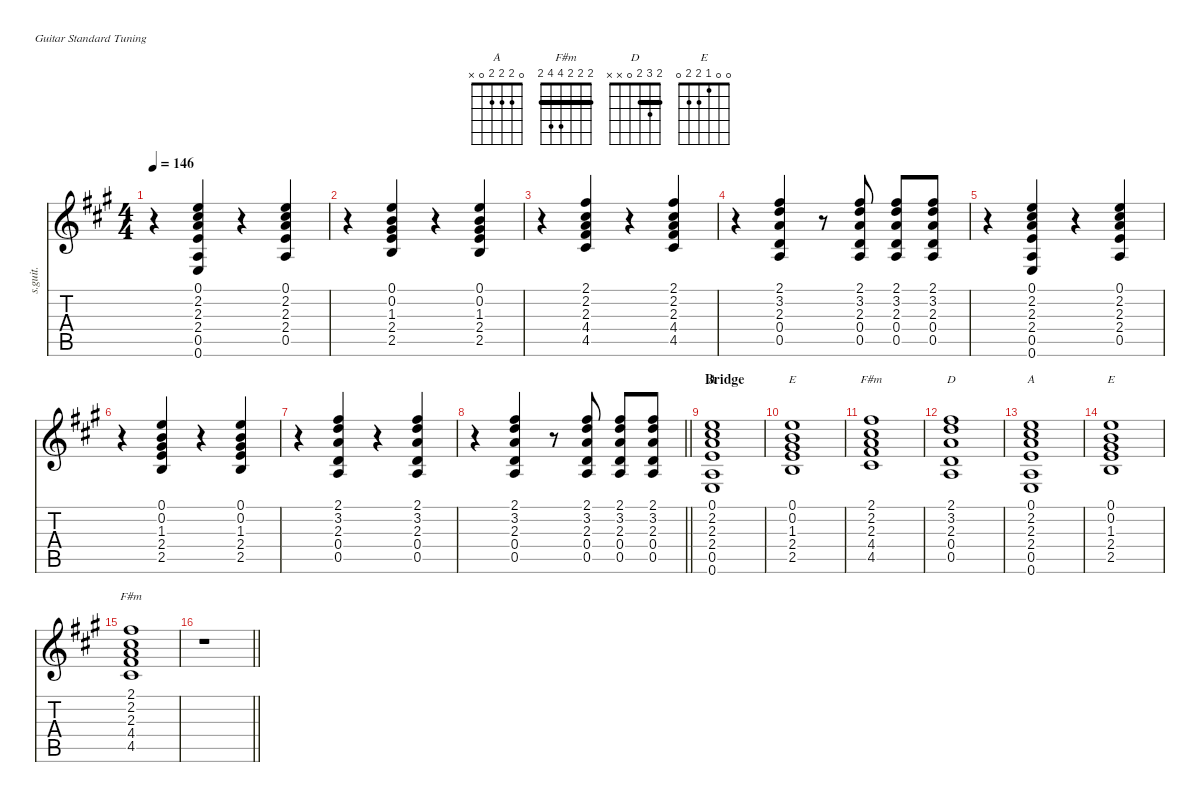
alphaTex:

\defaultSystemsLayout 4
\hideDynamics
\bracketExtendMode nobrackets
\otherSystemsTrackNameOrientation horizontal
\track ("Guitar" "s.guit.") {defaultSystemsLayout 8 instrument acousticguitarsteel}
\staff {score tabs}
\tuning (E4 B3 G3 D3 A2 E2)
\chord ("A" 0 2 2 2 0 x) {showfingering false}
\chord ("F#m" 2 2 2 4 4 2) {showfingering false barre (2 2 2)}
\chord ("D" 2 3 2 0 x x) {showfingering false barre 2}
\chord ("E" 0 0 1 2 2 0) {showfingering false}
\ts (4 4)
\tempo 146
\clef g2
\ks a
r.4{dy f beam Down} (0.1{acc forcenatural} 2.2{acc #} 2.3{acc forcenatural} 2.4{acc forcenatural} 0.5{acc forcenatural} 0.6{acc forcenatural}).4{beam Up} r.4{beam Up} (0.1{acc forcenatural} 2.2{acc #} 2.3{acc forcenatural} 2.4{acc forcenatural} 0.5{acc forcenatural}).4{beam Up} |
r.4{beam Down} (0.1{acc forcenatural} 0.2{acc forcenatural} 1.3{acc #} 2.4{acc forcenatural} 2.5{acc forcenatural}).4{beam Up} r.4{beam Up} (0.1{acc forcenatural} 0.2{acc forcenatural} 1.3{acc #} 2.4{acc forcenatural} 2.5{acc forcenatural}).4{beam Up} |
r.4{beam Down} (2.1{acc #} 2.2{acc #} 2.3{acc forcenatural} 4.4{acc #} 4.5{acc #}).4{beam Up} r.4{beam Up} (2.1{acc #} 2.2{acc #} 2.3{acc forcenatural} 4.4{acc #} 4.5{acc #}).4{beam Up} |
r.4{beam Down} (2.1{acc #} 3.2{acc forcenatural} 2.3{acc forcenatural} 0.4{acc forcenatural} 0.5{acc forcenatural}).4{beam Up} r.8{beam Up} (2.1{acc #} 3.2{acc forcenatural} 2.3{acc forcenatural} 0.4{acc forcenatural} 0.5{acc forcenatural}).8{beam Up} (2.1{acc #} 3.2{acc forcenatural} 2.3{acc forcenatural} 0.4{acc forcenatural} 0.5{acc forcenatural}).8{beam Up} (2.1{acc #} 3.2{acc forcenatural} 2.3{acc forcenatural} 0.4{acc forcenatural} 0.5{acc forcenatural}).8{beam Up} |
r.4{beam Down} (0.1{acc forcenatural} 2.2{acc #} 2.3{acc forcenatural} 2.4{acc forcenatural} 0.5{acc forcenatural} 0.6{acc forcenatural}).4{beam Up} r.4{beam Up} (0.1{acc forcenatural} 2.2{acc #} 2.3{acc forcenatural} 2.4{acc forcenatural} 0.5{acc forcenatural}).4{beam Up} |
r.4{beam Down} (0.1{acc forcenatural} 0.2{acc forcenatural} 1.3{acc #} 2.4{acc forcenatural} 2.5{acc forcenatural}).4{beam Up} r.4{beam Up} (0.1{acc forcenatural} 0.2{acc forcenatural} 1.3{acc #} 2.4{acc forcenatural} 2.5{acc forcenatural}).4{beam Up} |
r.4{beam Down} (2.1{acc #} 3.2{acc forcenatural} 2.3{acc forcenatural} 0.4{acc forcenatural} 0.5{acc forcenatural}).4{beam Up} r.4{beam Up} (2.1{acc #} 3.2{acc forcenatural} 2.3{acc forcenatural} 0.4{acc forcenatural} 0.5{acc forcenatural}).4{beam Up} |
\barLineRight lightlight
r.4{beam Down} (2.1{acc #} 3.2{acc forcenatural} 2.3{acc forcenatural} 0.4{acc forcenatural} 0.5{acc forcenatural}).4{beam Up} r.8{beam Up} (2.1{acc #} 3.2{acc forcenatural} 2.3{acc forcenatural} 0.4{acc forcenatural} 0.5{acc forcenatural}).8{beam Up} (2.1{acc #} 3.2{acc forcenatural} 2.3{acc forcenatural} 0.4{acc forcenatural} 0.5{acc forcenatural}).8{beam Up} (2.1{acc #} 3.2{acc forcenatural} 2.3{acc forcenatural} 0.4{acc forcenatural} 0.5{acc forcenatural}).8{beam Up} |
\section ("" "Bridge")
(0.1{acc forcenatural} 2.2{acc #} 2.3{acc forcenatural} 2.4{acc forcenatural} 0.5{acc forcenatural} 0.6{acc forcenatural}).1{ch "A" beam Up} |
(0.1{acc forcenatural} 0.2{acc forcenatural} 1.3{acc #} 2.4{acc forcenatural} 2.5{acc forcenatural}).1{ch "E" beam Up} |
(2.1{acc #} 2.2{acc #} 2.3{acc forcenatural} 4.4{acc #} 4.5{acc #}).1{ch "F#m" beam Up} |
(2.1{acc #} 3.2{acc forcenatural} 2.3{acc forcenatural} 0.4{acc forcenatural} 0.5{acc forcenatural}).1{ch "D" beam Up} |
(0.1{acc forcenatural} 2.2{acc #} 2.3{acc forcenatural} 2.4{acc forcenatural} 0.5{acc forcenatural} 0.6{acc forcenatural}).1{ch "A" beam Up} |
(0.1{acc forcenatural} 0.2{acc forcenatural} 1.3{acc #} 2.4{acc forcenatural} 2.5{acc forcenatural}).1{ch "E" beam Up} |
(2.1{acc #} 2.2{acc #} 2.3{acc forcenatural} 4.4{acc #} 4.5{acc #}).1{ch "F#m" beam Up} |
\barLineRight lightlight
r.1{beam Down}
